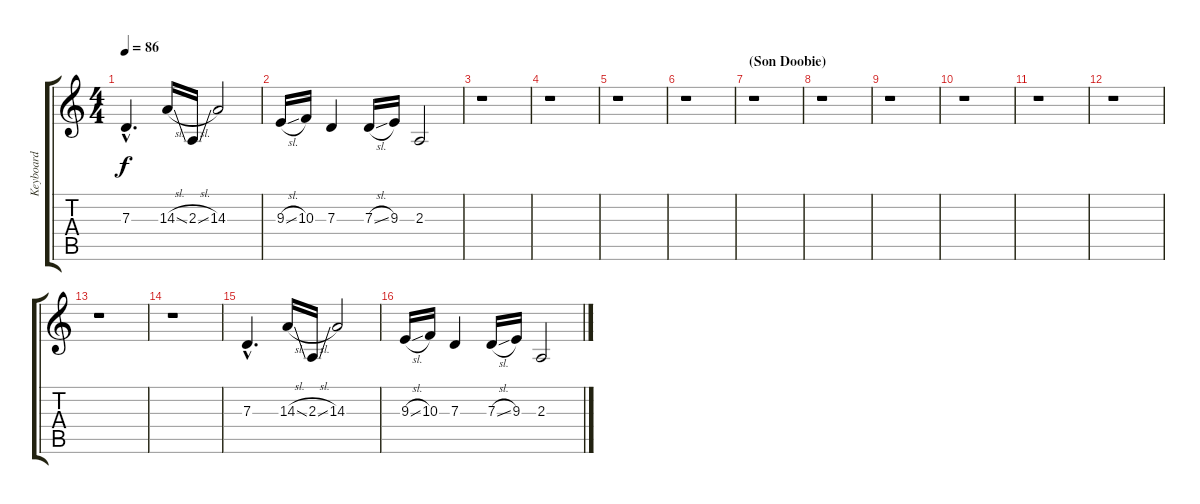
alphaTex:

\track ("Keyboard" "Keyboard") {instrument pad3polysynth}
\staff {score tabs}
\tuning (E4 B3 G3 D3 A2 E2) {hide}
\ts (4 4)
\tempo 86
\clef g2
\ks c
7.3{hac}.4{d dy f} 14.3{sl}.16 2.3{sl}.16 14.3.2 |
9.3{sl}.16 10.3.16 7.3.4 7.3{sl}.16 9.3.16 2.3.2 |
r.1 |
r.1 |
r.1 |
r.1 |
\section ("" "(Son Doobie)")
r.1 |
r.1 |
r.1 |
r.1 |
r.1 |
r.1 |
r.1 |
r.1 |
7.3{hac}.4{d} 14.3{sl}.16 2.3{sl}.16 14.3.2 |
9.3{sl}.16 10.3.16 7.3.4 7.3{sl}.16 9.3.16 2.3.2
